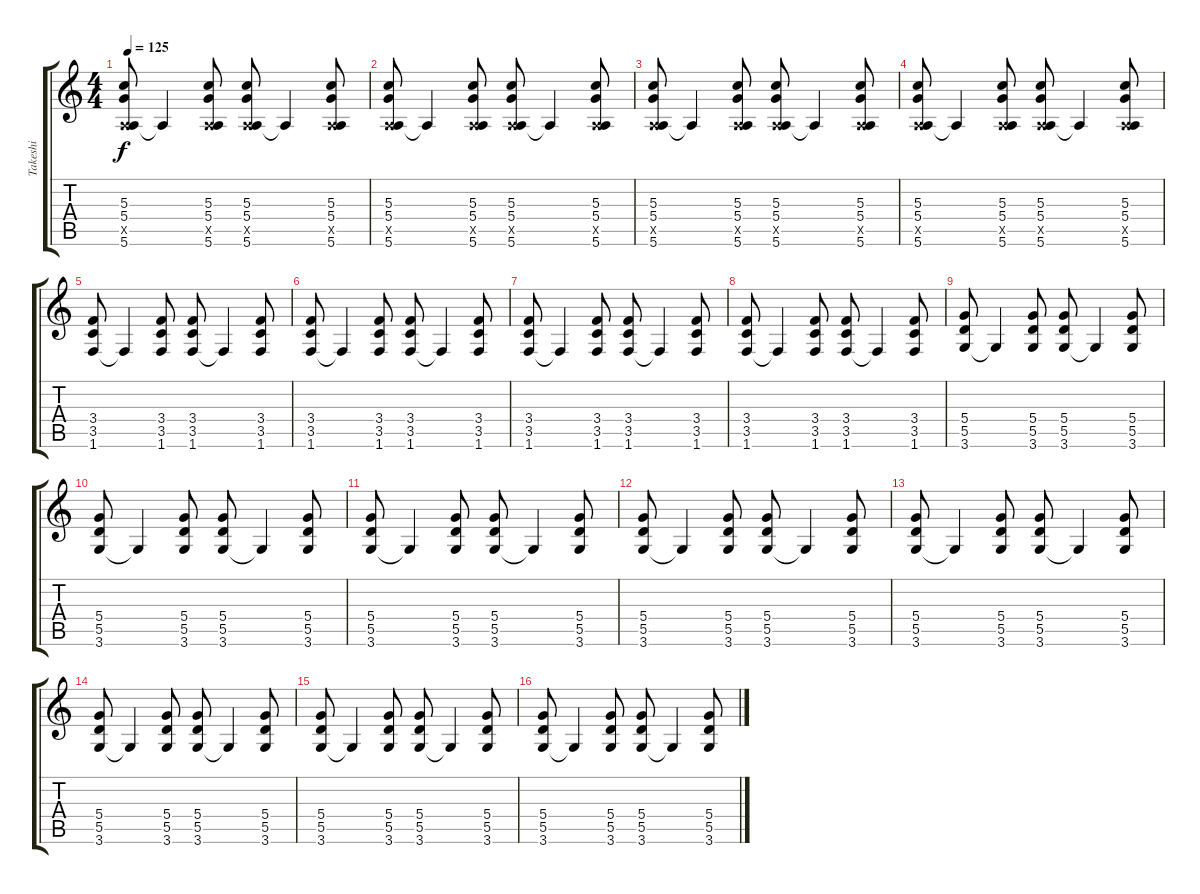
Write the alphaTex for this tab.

\track ("Takeshi" "Takeshi") {instrument distortionguitar}
\staff {score tabs}
\tuning (E4 B3 G3 D3 A2 E2) {hide}
\ts (4 4)
\tempo 125
\clef g2
\ks c
(5.3 5.4 0.5{x} 5.6).8{dy f} 5.6{t}.4 (5.3 5.4 0.5{x} 5.6).8 (5.3 5.4 0.5{x} 5.6).8 5.6{t}.4 (5.3 5.4 0.5{x} 5.6).8 |
(5.3 5.4 0.5{x} 5.6).8 5.6{t}.4 (5.3 5.4 0.5{x} 5.6).8 (5.3 5.4 0.5{x} 5.6).8 5.6{t}.4 (5.3 5.4 0.5{x} 5.6).8 |
(5.3 5.4 0.5{x} 5.6).8 5.6{t}.4 (5.3 5.4 0.5{x} 5.6).8 (5.3 5.4 0.5{x} 5.6).8 5.6{t}.4 (5.3 5.4 0.5{x} 5.6).8 |
(5.3 5.4 0.5{x} 5.6).8 5.6{t}.4 (5.3 5.4 0.5{x} 5.6).8 (5.3 5.4 0.5{x} 5.6).8 5.6{t}.4 (5.3 5.4 0.5{x} 5.6).8 |
(3.4 3.5 1.6).8 1.6{t}.4 (3.4 3.5 1.6).8 (3.4 3.5 1.6).8 1.6{t}.4 (3.4 3.5 1.6).8 |
(3.4 3.5 1.6).8 1.6{t}.4 (3.4 3.5 1.6).8 (3.4 3.5 1.6).8 1.6{t}.4 (3.4 3.5 1.6).8 |
(3.4 3.5 1.6).8 1.6{t}.4 (3.4 3.5 1.6).8 (3.4 3.5 1.6).8 1.6{t}.4 (3.4 3.5 1.6).8 |
(3.4 3.5 1.6).8 1.6{t}.4 (3.4 3.5 1.6).8 (3.4 3.5 1.6).8 1.6{t}.4 (3.4 3.5 1.6).8 |
(5.4 5.5 3.6).8 3.6{t}.4 (5.4 5.5 3.6).8 (5.4 5.5 3.6).8 3.6{t}.4 (5.4 5.5 3.6).8 |
(5.4 5.5 3.6).8 3.6{t}.4 (5.4 5.5 3.6).8 (5.4 5.5 3.6).8 3.6{t}.4 (5.4 5.5 3.6).8 |
(5.4 5.5 3.6).8 3.6{t}.4 (5.4 5.5 3.6).8 (5.4 5.5 3.6).8 3.6{t}.4 (5.4 5.5 3.6).8 |
(5.4 5.5 3.6).8 3.6{t}.4 (5.4 5.5 3.6).8 (5.4 5.5 3.6).8 3.6{t}.4 (5.4 5.5 3.6).8 |
(5.4 5.5 3.6).8 3.6{t}.4 (5.4 5.5 3.6).8 (5.4 5.5 3.6).8 3.6{t}.4 (5.4 5.5 3.6).8 |
(5.4 5.5 3.6).8 3.6{t}.4 (5.4 5.5 3.6).8 (5.4 5.5 3.6).8 3.6{t}.4 (5.4 5.5 3.6).8 |
(5.4 5.5 3.6).8 3.6{t}.4 (5.4 5.5 3.6).8 (5.4 5.5 3.6).8 3.6{t}.4 (5.4 5.5 3.6).8 |
(5.4 5.5 3.6).8 3.6{t}.4 (5.4 5.5 3.6).8 (5.4 5.5 3.6).8 3.6{t}.4 (5.4 5.5 3.6).8
